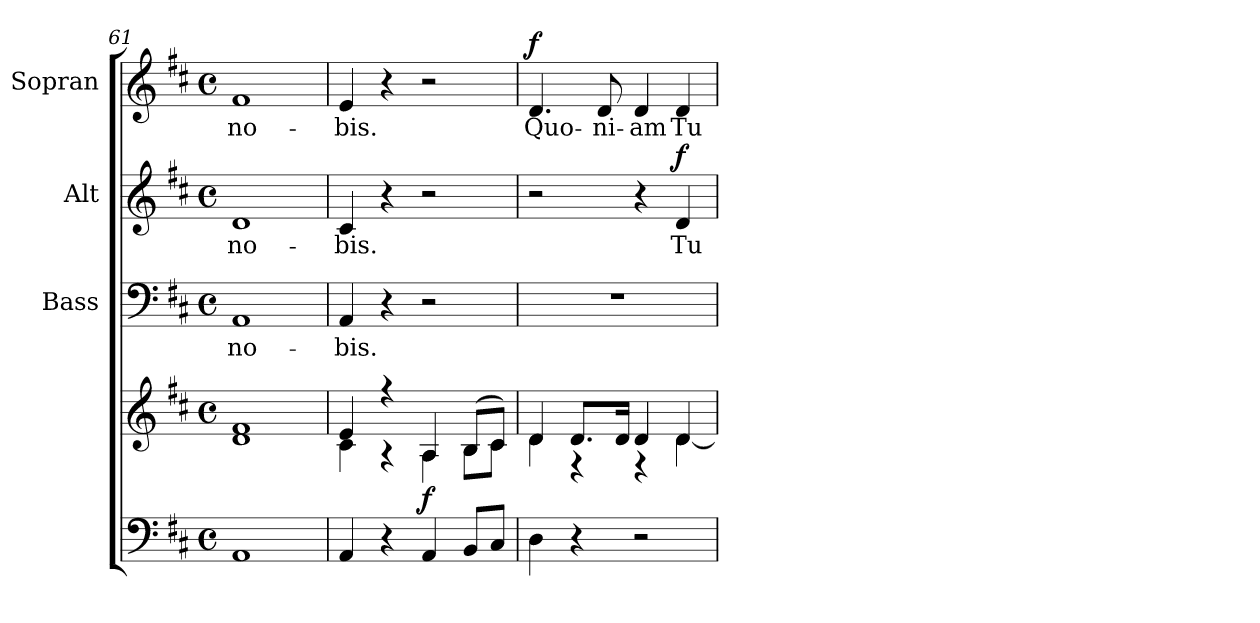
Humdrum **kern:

**kern	**kern	**dynam	**kern	**text	**kern	**text	**dynam	**kern	**text	**dynam
*part4	*part4	*part4	*part3	*part3	*part2	*part2	*part2	*part1	*part1	*part1
*staff5	*staff4	*staff4/5	*staff3	*staff3	*staff2	*staff2	*staff2	*staff1	*staff1	*staff1
*	*	*	*I"Bass	*	*I"Alt	*	*	*I"Sopran	*	*
*	*	*	*I'B.	*	*I'A.	*	*	*I'S.	*	*
*clefF4	*clefG2	*	*clefF4	*	*clefG2	*	*	*clefG2	*	*
*k[f#c#]	*k[f#c#]	*	*k[f#c#]	*	*k[f#c#]	*	*	*k[f#c#]	*	*
*D:	*D:	*	*D:	*	*D:	*	*	*D:	*	*
*M4/4	*M4/4	*	*M4/4	*	*M4/4	*	*	*M4/4	*	*
*met(c)	*met(c)	*	*met(c)	*	*met(c)	*	*	*met(c)	*	*
=61	=61	=61	=61	=61	=61	=61	=61	=61	=61	=61
*	*^	*	*	*	*	*	*	*	*	*
!	!	!	!	!	!LO:LY:b	!	!LO:LY:b	!	!	!LO:LY:b	!
1AA	1f#	1d	.	1AA	no-	1d	no-	.	1f#	no-	.
=62	=62	=62	=62	=62	=62	=62	=62	=62	=62	=62	=62
!	!	!	!	!	!LO:LY:b	!	!LO:LY:b	!	!	!LO:LY:b	!
4AA/	4e/	4c#\	.	4AA/	-bis.	4c#/	-bis.	.	4e/	-bis.	.
4r	4r	4r	.	4r	.	4r	.	.	4r	.	.
!	!	!	!LO:DY:b	!	!	!	!	!	!	!	!
4AA/	4A/	4A\	f	2r	.	2r	.	.	2r	.	.
8BB/L	(>8B/L	8B\L	.	.	.	.	.	.	.	.	.
8C#/J	8c#/J)	8c#\J	.	.	.	.	.	.	.	.	.
!!LO:LB:g=z
=63	=63	=63	=63	=63	=63	=63	=63	=63	=63	=63	=63
!	!	!	!	!	!	!	!	!	!	!LO:LY:b	!LO:DY:a
4D\	4d/	4d\	.	1r	.	2r	.	.	4.d/	Quo-	f
4r	8.d/L	4rF	.	.	.	.	.	.	.	.	.
!	!	!	!	!	!	!	!	!	!	!LO:LY:b	!
.	.	.	.	.	.	.	.	.	8d/	-ni-	.
.	16d/Jk	.	.	.	.	.	.	.	.	.	.
!	!	!	!	!	!	!	!	!	!	!LO:LY:b	!
2r	4d/	4rF	.	.	.	4r	.	.	4d/	-am	.
!	!	!	!	!	!	!	!LO:LY:b	!LO:DY:a	!	!LO:LY:b	!
.	4d/	[<4d\	.	.	.	4d/	Tu	f	4d/	Tu	.
*	*v	*v	*	*	*	*	*	*	*	*	*
=	=	=	=	=	=	=	=	=	=	=
*-	*-	*-	*-	*-	*-	*-	*-	*-	*-	*-
